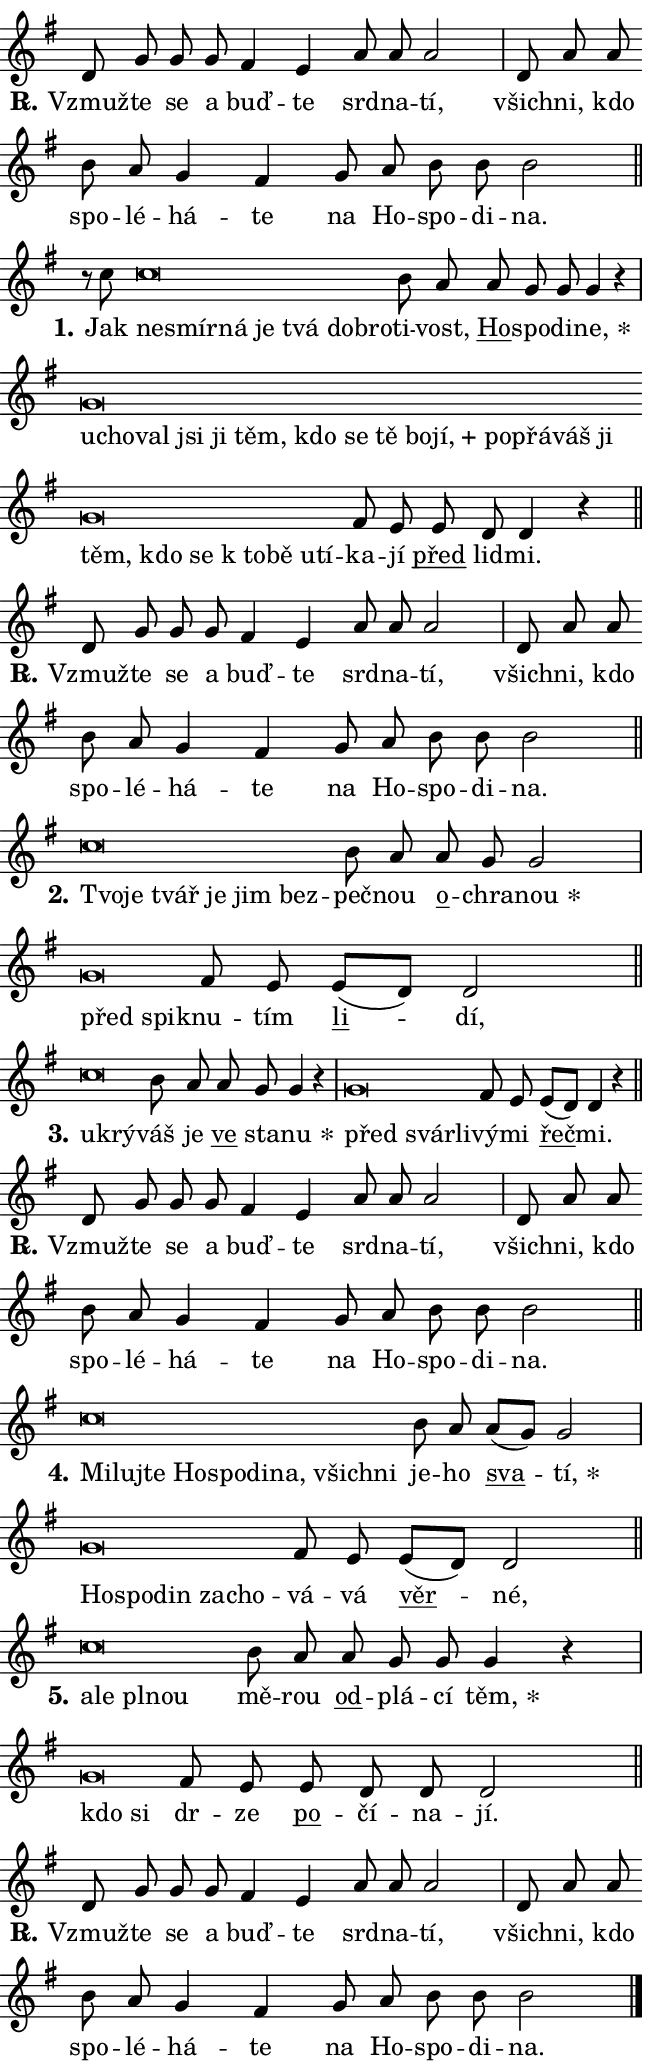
\version "2.24.0"
\header { tagline = "" }
\paper {
  indent = 0\cm
  top-margin = 0\cm
  right-margin = 0.13\cm % to fit lyric hyphens
  bottom-margin = 0\cm
  left-margin = 0\cm
  paper-width = 11\cm
  page-breaking = #ly:one-page-breaking
  system-system-spacing.basic-distance = #11
  score-system-spacing.basic-distance = #11
  ragged-last = ##f
}


%% Author: Thomas Morley
%% https://lists.gnu.org/archive/html/lilypond-user/2020-05/msg00002.html
#(define (line-position grob)
"Returns position of @var[grob} in current system:
   @code{'start}, if at first time-step
   @code{'end}, if at last time-step
   @code{'middle} otherwise
"
  (let* ((col (ly:item-get-column grob))
         (ln (ly:grob-object col 'left-neighbor))
         (rn (ly:grob-object col 'right-neighbor))
         (col-to-check-left (if (ly:grob? ln) ln col))
         (col-to-check-right (if (ly:grob? rn) rn col))
         (break-dir-left
           (and
             (ly:grob-property col-to-check-left 'non-musical #f)
             (ly:item-break-dir col-to-check-left)))
         (break-dir-right
           (and
             (ly:grob-property col-to-check-right 'non-musical #f)
             (ly:item-break-dir col-to-check-right))))
        (cond ((eqv? 1 break-dir-left) 'start)
              ((eqv? -1 break-dir-right) 'end)
              (else 'middle))))

#(define (tranparent-at-line-position vctor)
  (lambda (grob)
  "Relying on @code{line-position} select the relevant enry from @var{vctor}.
Used to determine transparency,"
    (case (line-position grob)
      ((end) (not (vector-ref vctor 0)))
      ((middle) (not (vector-ref vctor 1)))
      ((start) (not (vector-ref vctor 2))))))

noteHeadBreakVisibility =
#(define-music-function (break-visibility)(vector?)
"Makes @code{NoteHead}s transparent relying on @var{break-visibility}"
#{
  \override NoteHead.transparent =
    #(tranparent-at-line-position break-visibility)
#})

#(define delete-ledgers-for-transparent-note-heads
  (lambda (grob)
    "Reads whether a @code{NoteHead} is transparent.
If so this @code{NoteHead} is removed from @code{'note-heads} from
@var{grob}, which is supposed to be @code{LedgerLineSpanner}.
As a result ledgers are not printed for this @code{NoteHead}"
    (let* ((nhds-array (ly:grob-object grob 'note-heads))
           (nhds-list
             (if (ly:grob-array? nhds-array)
                 (ly:grob-array->list nhds-array)
                 '()))
           ;; Relies on the transparent-property being done before
           ;; Staff.LedgerLineSpanner.after-line-breaking is executed.
           ;; This is fragile ...
           (to-keep
             (remove
               (lambda (nhd)
                 (ly:grob-property nhd 'transparent #f))
               nhds-list)))
      ;; TODO find a better method to iterate over grob-arrays, similiar
      ;; to filter/remove etc for lists
      ;; For now rebuilt from scratch
      (set! (ly:grob-object grob 'note-heads)  '())
      (for-each
        (lambda (nhd)
          (ly:pointer-group-interface::add-grob grob 'note-heads nhd))
        to-keep))))

squashNotes = {
  \override NoteHead.X-extent = #'(-0.2 . 0.2)
  \override NoteHead.Y-extent = #'(-0.75 . 0)
  \override NoteHead.stencil =
    #(lambda (grob)
       (let ((pos (ly:grob-property grob 'staff-position)))
         (begin
           (if (< pos -7) (display "ERROR: Lower brevis then expected\n") (display ""))
           (if (<= pos -6) ly:text-interface::print ly:note-head::print))))
}
unSquashNotes = {
  \revert NoteHead.X-extent
  \revert NoteHead.Y-extent
  \revert NoteHead.stencil
}

hideNotes = \noteHeadBreakVisibility #begin-of-line-visible
unHideNotes = \noteHeadBreakVisibility #all-visible

% work-around for resetting accidentals
% https://lilypond.org/doc/v2.23/Documentation/notation/displaying-rhythms#unmetered-music
cadenzaMeasure = {
  \cadenzaOff
  \partial 1024 s1024
  \cadenzaOn
}

#(define-markup-command (accent layout props text) (markup?)
  "Underline accented syllable"
  (interpret-markup layout props
    #{\markup \override #'(offset . 4.3) \underline { #text }#}))

responsum = \markup \concat {
  "R" \hspace #-1.05 \path #0.1 #'((moveto 0 0.07) (lineto 0.9 0.8)) \hspace #0.05 "."
}

spaceSize = #0.6828661417322834 % exact space size for TeX Gyre Schola

\layout {
  \context {
    \Staff
    \remove "Time_signature_engraver"
    \override LedgerLineSpanner.after-line-breaking = #delete-ledgers-for-transparent-note-heads
  }
  \context {
    \Lyrics {
      \override LyricSpace.minimum-distance = \spaceSize
      \override LyricText.font-name = #"TeX Gyre Schola"
      \override LyricText.font-size = 1
      \override StanzaNumber.font-name = #"TeX Gyre Schola Bold"
      \override StanzaNumber.font-size = 1
    }
  }
  \context {
    \Score 
    \override NoteHead.text =
      #(lambda (grob) 
        (let ((pos (ly:grob-property grob 'staff-position)))
          #{\markup {
            \combine
              \halign #-0.55 \raise #(if (= pos -6) 0 0.5) \override #'(thickness . 2) \draw-line #'(3.2 . 0)
              \musicglyph "noteheads.sM1"
          }#}))
  }
}

% magnetic-lyrics.ily
%
%   written by
%     Jean Abou Samra <jean@abou-samra.fr>
%     Werner Lemberg <wl@gnu.org>
%
%   adapted by
%     Jiri Hon <jiri.hon@gmail.com>
%
% Version 2022-Apr-15

% https://www.mail-archive.com/lilypond-user@gnu.org/msg149350.html

#(define (Left_hyphen_pointer_engraver context)
   "Collect syllable-hyphen-syllable occurrences in lyrics and store
them in properties.  This engraver only looks to the left.  For
example, if the lyrics input is @code{foo -- bar}, it does the
following.

@itemize @bullet
@item
Set the @code{text} property of the @code{LyricHyphen} grob between
@q{foo} and @q{bar} to @code{foo}.

@item
Set the @code{left-hyphen} property of the @code{LyricText} grob with
text @q{foo} to the @code{LyricHyphen} grob between @q{foo} and
@q{bar}.
@end itemize

Use this auxiliary engraver in combination with the
@code{lyric-@/text::@/apply-@/magnetic-@/offset!} hook."
   (let ((hyphen #f)
         (text #f))
     (make-engraver
      (acknowledgers
       ((lyric-syllable-interface engraver grob source-engraver)
        (set! text grob)))
      (end-acknowledgers
       ((lyric-hyphen-interface engraver grob source-engraver)
        ;(when (not (grob::has-interface grob 'lyric-space-interface))
          (set! hyphen grob)));)
      ((stop-translation-timestep engraver)
       (when (and text hyphen)
         (ly:grob-set-object! text 'left-hyphen hyphen))
       (set! text #f)
       (set! hyphen #f)))))

#(define (lyric-text::apply-magnetic-offset! grob)
   "If the space between two syllables is less than the value in
property @code{LyricText@/.details@/.squash-threshold}, move the right
syllable to the left so that it gets concatenated with the left
syllable.

Use this function as a hook for
@code{LyricText@/.after-@/line-@/breaking} if the
@code{Left_@/hyphen_@/pointer_@/engraver} is active."
   (let ((hyphen (ly:grob-object grob 'left-hyphen #f)))
     (when hyphen
       (let ((left-text (ly:spanner-bound hyphen LEFT)))
         (when (grob::has-interface left-text 'lyric-syllable-interface)
           (let* ((common (ly:grob-common-refpoint grob left-text X))
                  (this-x-ext (ly:grob-extent grob common X))
                  (left-x-ext
                   (begin
                     ;; Trigger magnetism for left-text.
                     (ly:grob-property left-text 'after-line-breaking)
                     (ly:grob-extent left-text common X)))
                  ;; `delta` is the gap width between two syllables.
                  (delta (- (interval-start this-x-ext)
                            (interval-end left-x-ext)))
                  (details (ly:grob-property grob 'details))
                  (threshold (assoc-get 'squash-threshold details 0.2)))
             (when (< delta threshold)
               (let* (;; We have to manipulate the input text so that
                      ;; ligatures crossing syllable boundaries are not
                      ;; disabled.  For languages based on the Latin
                      ;; script this is essentially a beautification.
                      ;; However, for non-Western scripts it can be a
                      ;; necessity.
                      (lt (ly:grob-property left-text 'text))
                      (rt (ly:grob-property grob 'text))
                      (is-space (grob::has-interface hyphen 'lyric-space-interface))
                      (space (if is-space " " ""))
                      (extra-delta (if is-space spaceSize 0))
                      ;; Append new syllable.
                      (ltrt-space (if (and (string? lt) (string? rt))
                                (string-append lt space rt)
                                (make-concat-markup (list lt space rt))))
                      ;; Right-align `ltrt` to the right side.
                      (ltrt-space-markup (grob-interpret-markup
                               grob
                               (make-translate-markup
                                (cons (interval-length this-x-ext) 0)
                                (make-right-align-markup ltrt-space)))))
                 (begin
                   ;; Don't print `left-text`.
                   (ly:grob-set-property! left-text 'stencil #f)
                   ;; Set text and stencil (which holds all collected
                   ;; syllables so far) and shift it to the left.
                   (ly:grob-set-property! grob 'text ltrt-space)
                   (ly:grob-set-property! grob 'stencil ltrt-space-markup)
                   (ly:grob-translate-axis! grob (- (- delta extra-delta)) X))))))))))


#(define (lyric-hyphen::displace-bounds-first grob)
   ;; Make very sure this callback isn't triggered too early.
   (let ((left (ly:spanner-bound grob LEFT))
         (right (ly:spanner-bound grob RIGHT)))
     (ly:grob-property left 'after-line-breaking)
     (ly:grob-property right 'after-line-breaking)
     (ly:lyric-hyphen::print grob)))

squashThreshold = #0.4

\layout {
  \context {
    \Lyrics
    \consists #Left_hyphen_pointer_engraver
    \override LyricText.after-line-breaking =
      #lyric-text::apply-magnetic-offset!
    \override LyricHyphen.stencil = #lyric-hyphen::displace-bounds-first
    \override LyricText.details.squash-threshold = \squashThreshold
    \override LyricHyphen.minimum-distance = 0
    \override LyricHyphen.minimum-length = \squashThreshold
  }
}

squashText = \override LyricText.details.squash-threshold = 9999
unSquashText = \override LyricText.details.squash-threshold = \squashThreshold

leftText = \override LyricText.self-alignment-X = #LEFT
unLeftText = \revert LyricText.self-alignment-X

starOffset = #(lambda (grob) 
                (let ((x_offset (ly:self-alignment-interface::aligned-on-x-parent grob)))
                  (if (= x_offset 0) 0 (+ x_offset 1.2))))

star = #(define-music-function (syllable)(string?)
"Append star separator at the end of a syllable"
#{
  \once \override LyricText.X-offset = #starOffset
  \lyricmode { \markup {
    #syllable
    \override #'((font-name . "TeX Gyre Schola Bold")) \hspace #0.2 \lower #0.65 \larger "*"
  } }
#})

starAccent = #(define-music-function (syllable)(string?)
"Append star separator at the end of a syllable and make accent"
#{
  \once \override LyricText.X-offset = #starOffset
  \lyricmode { \markup {
    \accent #syllable
    \override #'((font-name . "TeX Gyre Schola Bold")) \hspace #0.2 \lower #0.65 \larger "*"
  } }
#})

breath = #(define-music-function (syllable)(string?)
"Append breathing indicator at the end of a syllable"
#{
  \lyricmode { \markup { #syllable "+" } }
#})

optionalBreath = #(define-music-function (syllable)(string?)
"Append optional breathing indicator at the end of a syllable"
#{
  \lyricmode { \markup { #syllable "(+)" } }
#})


\score {
    <<
        \new Voice = "melody" { \cadenzaOn \key g \major \relative { d'8 g g g fis4 e a8 a a2 \cadenzaMeasure \bar "|" d,8 a' a \bar "" b a \bar "" g4 fis \bar "" g8 a b b b2 \cadenzaMeasure \bar "||" \break } }
        \new Lyrics \lyricsto "melody" { \lyricmode { \set stanza = \responsum
Vzmuž -- te se a buď -- te srd -- na -- tí, všich -- ni, kdo spo -- lé -- há -- te na Ho -- spo -- di -- na. } }
    >>
    \layout {}
}

\score {
    <<
        \new Voice = "melody" { \cadenzaOn \key g \major \relative { r8 c''8 \squashNotes c\breve*1/16 \hideNotes \breve*1/16 \bar "" \breve*1/16 \bar "" \breve*1/16 \bar "" \breve*1/16 \bar "" \breve*1/16 \breve*1/16 \bar "" \unHideNotes \unSquashNotes b8 a \bar "" a g g g4 r \cadenzaMeasure \bar "|" \squashNotes g\breve*1/16 \hideNotes \breve*1/16 \bar "" \breve*1/16 \bar "" \breve*1/16 \bar "" \breve*1/16 \bar "" \breve*1/16 \bar "" \breve*1/16 \bar "" \breve*1/16 \bar "" \breve*1/16 \bar "" \breve*1/16 \bar "" \breve*1/16 \bar "" \breve*1/16 \bar "" \breve*1/16 \bar "" \breve*1/16 \bar "" \breve*1/16 \bar "" \breve*1/16 \bar "" \breve*1/16 \bar "" \breve*1/16 \bar "" \breve*1/16 \bar "" \breve*1/16 \bar "" \breve*1/16 \breve*1/16 \bar "" \unHideNotes \unSquashNotes fis8 e \bar "" e d d4 r \cadenzaMeasure \bar "||" \break } }
        \new Lyrics \lyricsto "melody" { \lyricmode { \set stanza = "1."
Jak \leftText ne -- \squashText smír -- ná je tvá dob -- ro -- \unLeftText \unSquashText ti -- vost, \markup \accent Ho -- spo -- di -- \star ne, \leftText u -- \squashText cho -- val jsi ji těm, kdo se tě bo -- \breath "jí," po -- přá -- váš ji těm, kdo se "k to" -- bě u -- tí -- \unLeftText \unSquashText ka -- jí \markup \accent před lid -- mi. } }
    >>
    \layout {}
}

\score {
    <<
        \new Voice = "melody" { \cadenzaOn \key g \major \relative { d'8 g g g fis4 e a8 a a2 \cadenzaMeasure \bar "|" d,8 a' a \bar "" b a \bar "" g4 fis \bar "" g8 a b b b2 \cadenzaMeasure \bar "||" \break } }
        \new Lyrics \lyricsto "melody" { \lyricmode { \set stanza = \responsum
Vzmuž -- te se a buď -- te srd -- na -- tí, všich -- ni, kdo spo -- lé -- há -- te na Ho -- spo -- di -- na. } }
    >>
    \layout {}
}

\score {
    <<
        \new Voice = "melody" { \cadenzaOn \key g \major \relative { \squashNotes c''\breve*1/16 \hideNotes \breve*1/16 \bar "" \breve*1/16 \bar "" \breve*1/16 \bar "" \breve*1/16 \breve*1/16 \bar "" \unHideNotes \unSquashNotes b8 a \bar "" a g g2 \cadenzaMeasure \bar "|" \squashNotes g\breve*1/16 \hideNotes \breve*1/16 \bar "" \unHideNotes \unSquashNotes fis8 e \bar "" e[( d)] d2 \cadenzaMeasure \bar "||" \break } }
        \new Lyrics \lyricsto "melody" { \lyricmode { \set stanza = "2."
\leftText Tvo -- \squashText je tvář je jim bez -- \unLeftText \unSquashText peč -- nou \markup \accent o -- chra -- \star nou \leftText před \squashText spik -- \unLeftText \unSquashText nu -- tím \markup \accent li -- dí, } }
    >>
    \layout {}
}

\score {
    <<
        \new Voice = "melody" { \cadenzaOn \key g \major \relative { \squashNotes c''\breve*1/16 \hideNotes \breve*1/16 \bar "" \unHideNotes \unSquashNotes b8 a \bar "" a g g4 r \cadenzaMeasure \bar "|" \squashNotes g\breve*1/16 \hideNotes \breve*1/16 \breve*1/16 \bar "" \unHideNotes \unSquashNotes fis8 e \bar "" e[( d)] d4 r \cadenzaMeasure \bar "||" \break } }
        \new Lyrics \lyricsto "melody" { \lyricmode { \set stanza = "3."
\leftText u -- \squashText krý -- \unLeftText \unSquashText váš je \markup \accent ve sta -- \star nu \leftText před \squashText svár -- li -- \unLeftText \unSquashText vý -- mi \markup \accent řeč -- mi. } }
    >>
    \layout {}
}

\score {
    <<
        \new Voice = "melody" { \cadenzaOn \key g \major \relative { d'8 g g g fis4 e a8 a a2 \cadenzaMeasure \bar "|" d,8 a' a \bar "" b a \bar "" g4 fis \bar "" g8 a b b b2 \cadenzaMeasure \bar "||" \break } }
        \new Lyrics \lyricsto "melody" { \lyricmode { \set stanza = \responsum
Vzmuž -- te se a buď -- te srd -- na -- tí, všich -- ni, kdo spo -- lé -- há -- te na Ho -- spo -- di -- na. } }
    >>
    \layout {}
}

\score {
    <<
        \new Voice = "melody" { \cadenzaOn \key g \major \relative { \squashNotes c''\breve*1/16 \hideNotes \breve*1/16 \bar "" \breve*1/16 \bar "" \breve*1/16 \bar "" \breve*1/16 \bar "" \breve*1/16 \bar "" \breve*1/16 \bar "" \breve*1/16 \breve*1/16 \bar "" \unHideNotes \unSquashNotes b8 a \bar "" a[( g)] g2 \cadenzaMeasure \bar "|" \squashNotes g\breve*1/16 \hideNotes \breve*1/16 \bar "" \breve*1/16 \bar "" \breve*1/16 \breve*1/16 \bar "" \unHideNotes \unSquashNotes fis8 e \bar "" e[( d)] d2 \cadenzaMeasure \bar "||" \break } }
        \new Lyrics \lyricsto "melody" { \lyricmode { \set stanza = "4."
\leftText Mi -- \squashText luj -- te Ho -- spo -- di -- na, všich -- ni \unLeftText \unSquashText je -- ho \markup \accent sva -- \star tí, \leftText Ho -- \squashText spo -- din za -- cho -- \unLeftText \unSquashText vá -- vá \markup \accent věr -- né, } }
    >>
    \layout {}
}

\score {
    <<
        \new Voice = "melody" { \cadenzaOn \key g \major \relative { \squashNotes c''\breve*1/16 \hideNotes \breve*1/16 \bar "" \breve*1/16 \breve*1/16 \bar "" \unHideNotes \unSquashNotes b8 a \bar "" a g g g4 r \cadenzaMeasure \bar "|" \squashNotes g\breve*1/16 \hideNotes \breve*1/16 \bar "" \unHideNotes \unSquashNotes fis8 e \bar "" e d d d2 \cadenzaMeasure \bar "||" \break } }
        \new Lyrics \lyricsto "melody" { \lyricmode { \set stanza = "5."
\leftText a -- \squashText le pl -- nou \unLeftText \unSquashText mě -- rou \markup \accent od -- plá -- cí \star těm, \leftText kdo \squashText si \unLeftText \unSquashText dr -- ze \markup \accent po -- čí -- na -- jí. } }
    >>
    \layout {}
}

\score {
    <<
        \new Voice = "melody" { \cadenzaOn \key g \major \relative { d'8 g g g fis4 e a8 a a2 \cadenzaMeasure \bar "|" d,8 a' a \bar "" b a \bar "" g4 fis \bar "" g8 a b b b2 \cadenzaMeasure \bar "||" \break } \bar "|." }
        \new Lyrics \lyricsto "melody" { \lyricmode { \set stanza = \responsum
Vzmuž -- te se a buď -- te srd -- na -- tí, všich -- ni, kdo spo -- lé -- há -- te na Ho -- spo -- di -- na. } }
    >>
    \layout {}
}
